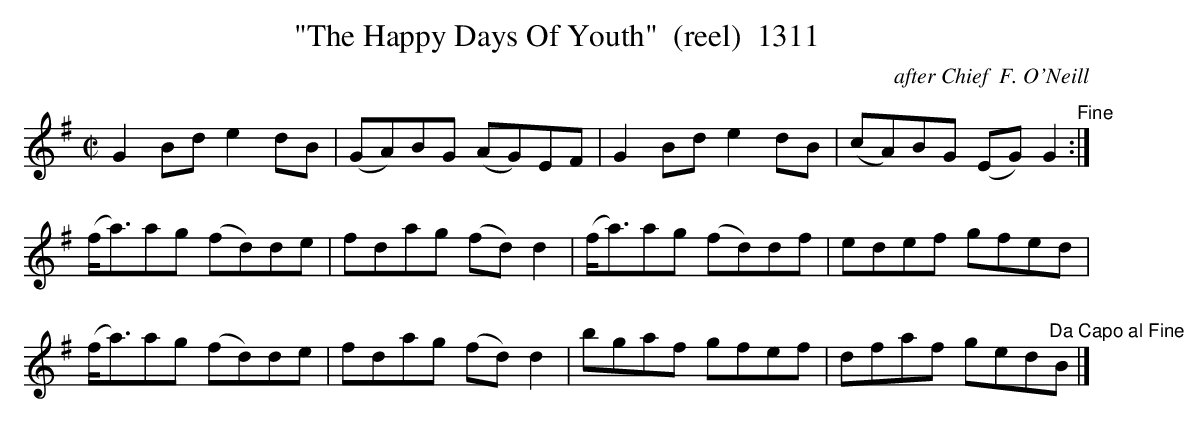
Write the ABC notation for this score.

X:1
T:"The Happy Days Of Youth"  (reel)  1311
C:after Chief  F. O'Neill
BRENNAN July 2003 (HTTP://WWW.SOSYOURMOM.COM)
M:C|
L:1/8
K:G
G2Bd e2dB|(GA)BG (AG)EF|G2Bd e2dB|(cA)BG (EG) G2"^Fine":|
(f/2a3/2)ag (fd)de|fdag (fd) d2|(f/2a3/2)ag (fd)df|edef gfed|
(f/2a3/2)ag (fd)de|fdag (fd) d2|bgaf gfef|dfaf ged"^Da Capo al Fine"B|]
